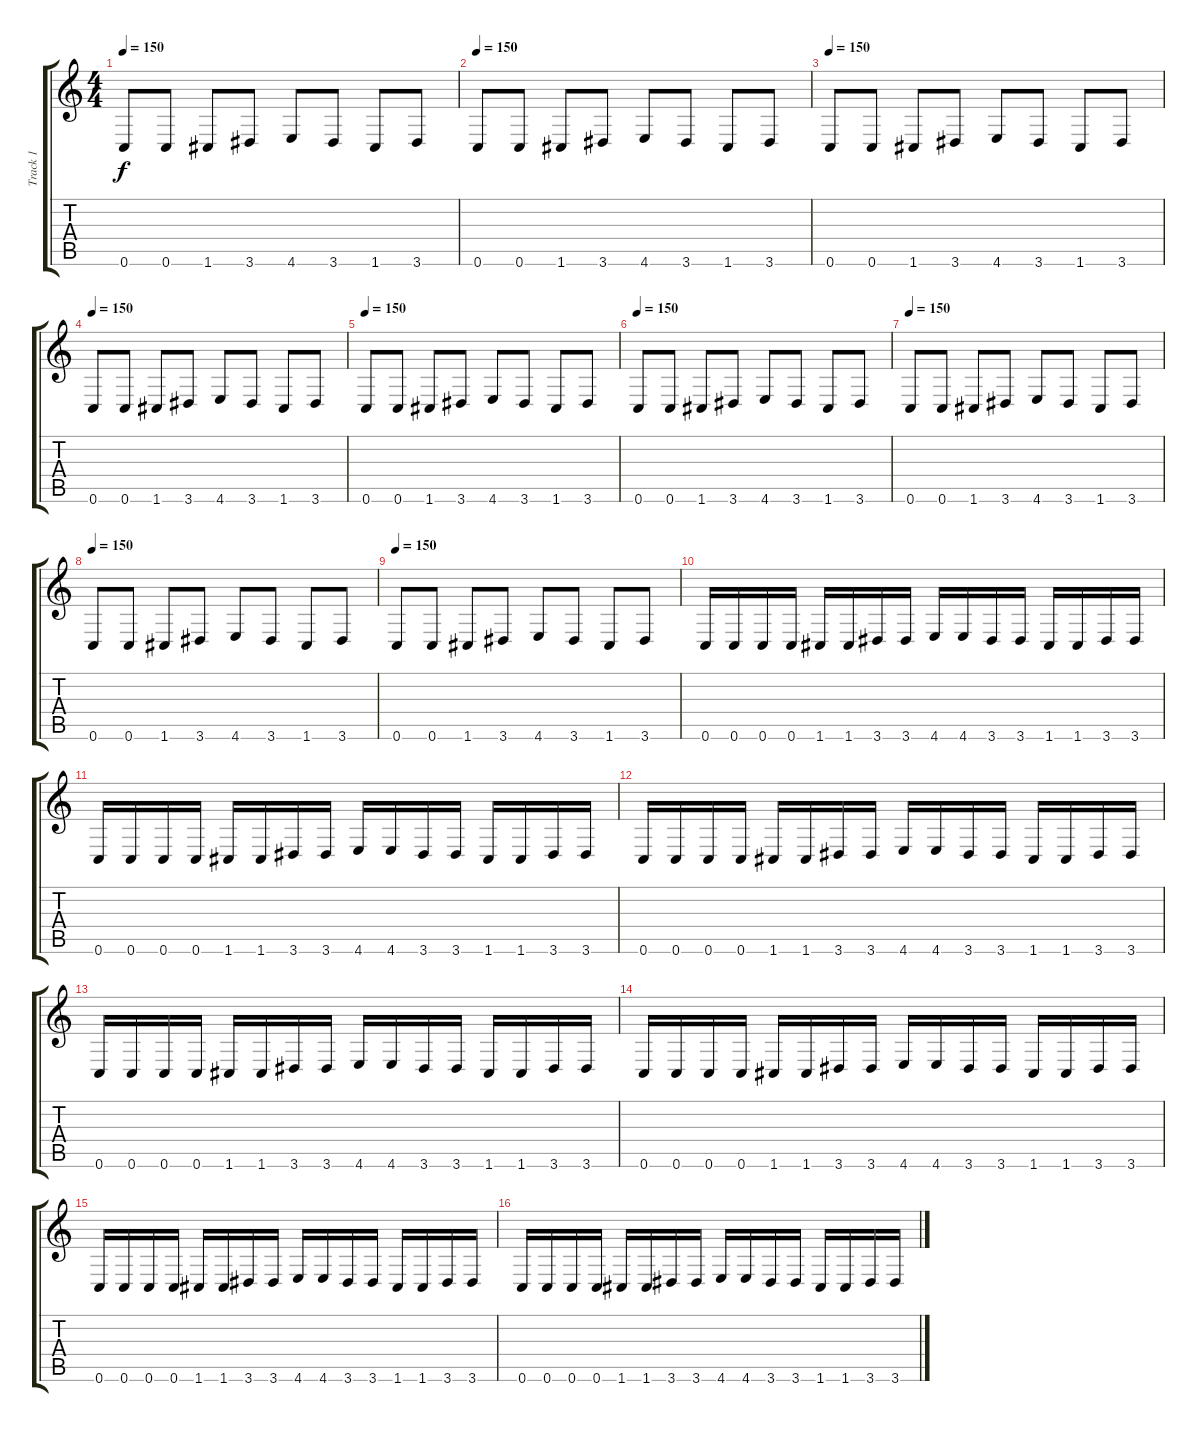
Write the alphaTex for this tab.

\track ("Track 1" "Track 1") {instrument distortionguitar}
\staff {score tabs}
\tuning (D4 A3 F3 C3 G2 C2) {hide}
\ts (4 4)
\tempo 150
\clef g2
\ks c
0.6.8{dy f} 0.6.8 1.6.8 3.6.8 4.6.8 3.6.8 1.6.8 3.6.8 |
\tempo 150
0.6.8 0.6.8 1.6.8 3.6.8 4.6.8 3.6.8 1.6.8 3.6.8 |
\tempo 150
0.6.8 0.6.8 1.6.8 3.6.8 4.6.8 3.6.8 1.6.8 3.6.8 |
\tempo 150
0.6.8 0.6.8 1.6.8 3.6.8 4.6.8 3.6.8 1.6.8 3.6.8 |
\tempo 150
0.6.8 0.6.8 1.6.8 3.6.8 4.6.8 3.6.8 1.6.8 3.6.8 |
\tempo 150
0.6.8 0.6.8 1.6.8 3.6.8 4.6.8 3.6.8 1.6.8 3.6.8 |
\tempo 150
0.6.8 0.6.8 1.6.8 3.6.8 4.6.8 3.6.8 1.6.8 3.6.8 |
\tempo 150
0.6.8 0.6.8 1.6.8 3.6.8 4.6.8 3.6.8 1.6.8 3.6.8 |
\tempo 150
0.6.8 0.6.8 1.6.8 3.6.8 4.6.8 3.6.8 1.6.8 3.6.8 |
0.6.16 0.6.16 0.6.16 0.6.16 1.6.16 1.6.16 3.6.16 3.6.16 4.6.16 4.6.16 3.6.16 3.6.16 1.6.16 1.6.16 3.6.16 3.6.16 |
0.6.16 0.6.16 0.6.16 0.6.16 1.6.16 1.6.16 3.6.16 3.6.16 4.6.16 4.6.16 3.6.16 3.6.16 1.6.16 1.6.16 3.6.16 3.6.16 |
0.6.16 0.6.16 0.6.16 0.6.16 1.6.16 1.6.16 3.6.16 3.6.16 4.6.16 4.6.16 3.6.16 3.6.16 1.6.16 1.6.16 3.6.16 3.6.16 |
0.6.16 0.6.16 0.6.16 0.6.16 1.6.16 1.6.16 3.6.16 3.6.16 4.6.16 4.6.16 3.6.16 3.6.16 1.6.16 1.6.16 3.6.16 3.6.16 |
0.6.16 0.6.16 0.6.16 0.6.16 1.6.16 1.6.16 3.6.16 3.6.16 4.6.16 4.6.16 3.6.16 3.6.16 1.6.16 1.6.16 3.6.16 3.6.16 |
0.6.16 0.6.16 0.6.16 0.6.16 1.6.16 1.6.16 3.6.16 3.6.16 4.6.16 4.6.16 3.6.16 3.6.16 1.6.16 1.6.16 3.6.16 3.6.16 |
0.6.16 0.6.16 0.6.16 0.6.16 1.6.16 1.6.16 3.6.16 3.6.16 4.6.16 4.6.16 3.6.16 3.6.16 1.6.16 1.6.16 3.6.16 3.6.16
